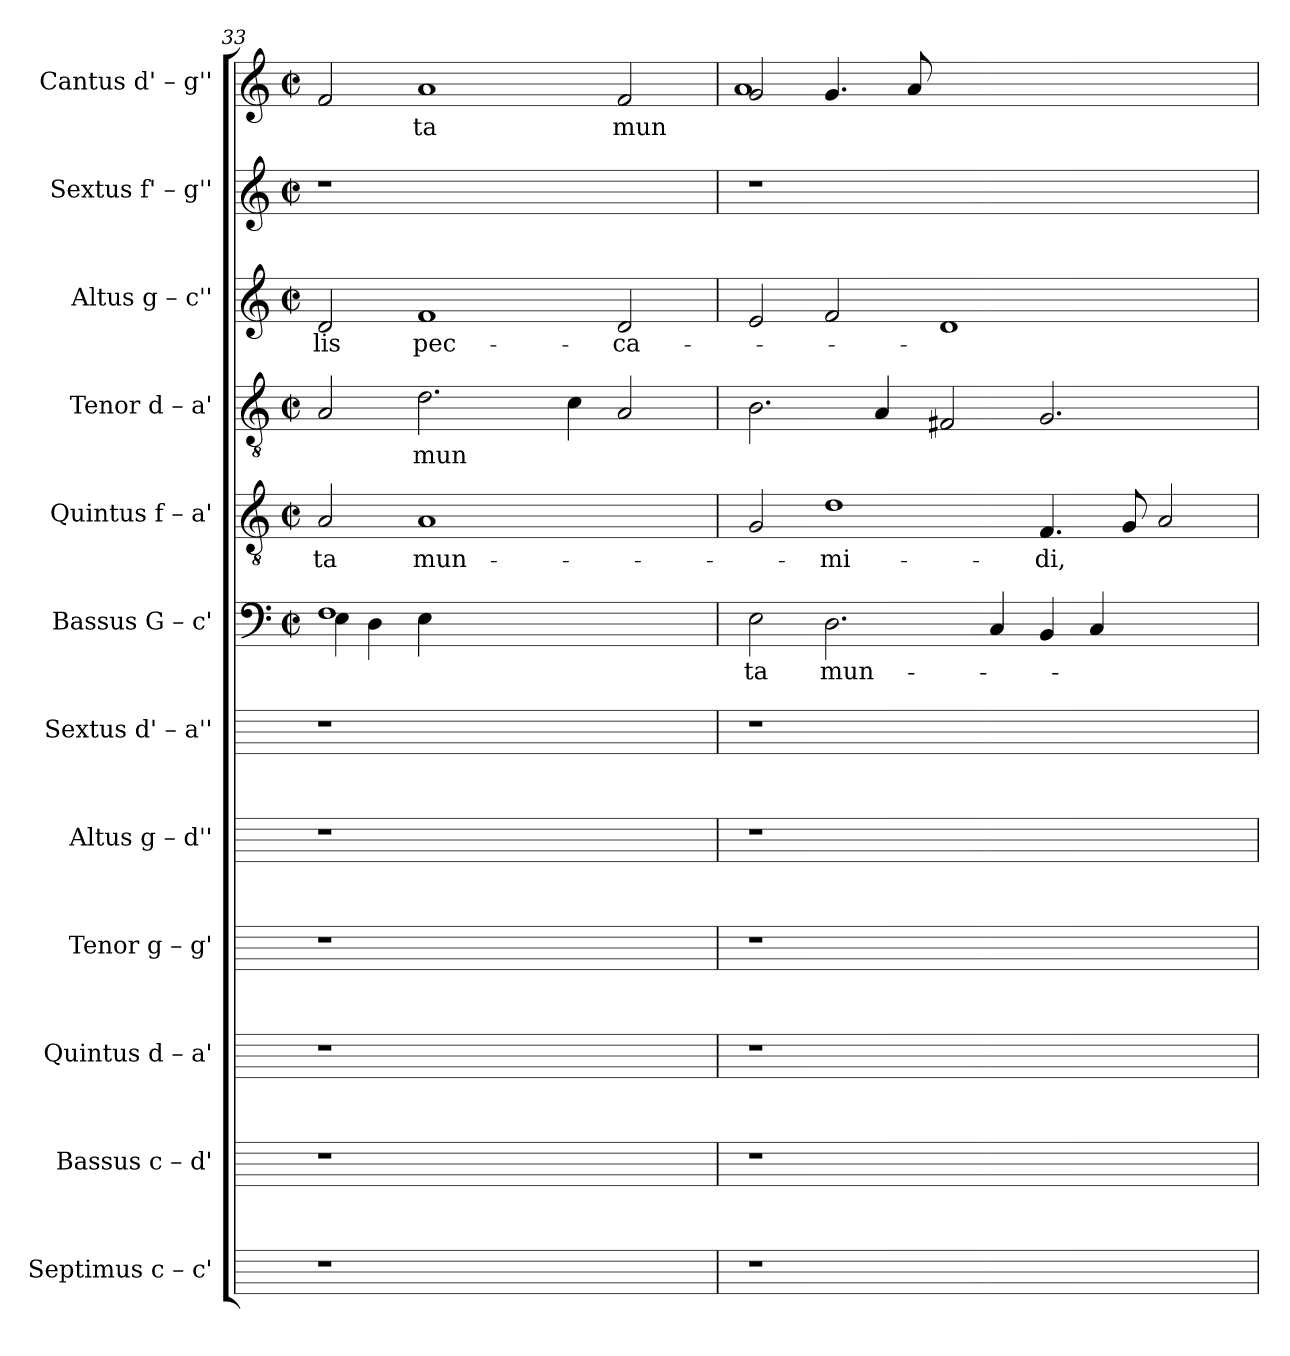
**kern	**kern	**kern	**kern	**kern	**kern	**kern	**text	**kern	**text	**kern	**text	**kern	**text	**kern	**kern	**text
*part12	*part11	*part10	*part9	*part8	*part7	*part6	*part6	*part5	*part5	*part4	*part4	*part3	*part3	*part2	*part1	*part1
*staff12	*staff11	*staff10	*staff9	*staff8	*staff7	*staff6	*staff6	*staff5	*staff5	*staff4	*staff4	*staff3	*staff3	*staff2	*staff1	*staff1
*I"Septimus  c – c'	*I"Bassus  c – d'	*I"Quintus  d – a'	*I"Tenor  g – g'	*I"Altus  g – d''	*I"Sextus  d' – a''	*I"Bassus  G – c'	*	*I"Quintus  f – a'	*	*I"Tenor  d – a'	*	*I"Altus  g – c''	*	*I"Sextus  f' – g''	*I"Cantus  d' – g''	*
*	*	*	*	*	*	*clefF4	*	*clefGv2	*	*clefGv2	*	*clefG2	*	*clefG2	*clefG2	*
*	*	*	*	*	*	*M2/2	*	*M2/2	*	*M2/2	*	*M2/2	*	*M2/2	*M2/2	*
*	*	*	*	*	*	*met(c|)	*	*met(c|)	*	*met(c|)	*	*met(c|)	*	*met(c|)	*met(c|)	*
=33	=33	=33	=33	=33	=33	=33	=33	=33	=33	=33	=33	=33	=33	=33	=33	=33
*	*	*	*	*	*	*^	*	*	*	*	*	*	*	*	*	*
!	!	!	!	!	!	!	!	!	!	!LO:LY:b:cj	!	!	!	!LO:LY:b:cj	!	!	!
1r	1r	1r	1r	1r	1r	1F	4E\	.	2A/	-ta	2A/	.	2d/	-lis	1r	2f/	.
.	.	.	.	.	.	.	4D\	.	.	.	.	.	.	.	.	.	.
!	!	!	!	!	!	!	!	!	!	!LO:LY:b	!	!LO:LY:b	!	!LO:LY:b:cj	!	!	!LO:LY:b:cj
.	.	.	.	.	.	.	4E\	.	1A	mun-	2.d\	mun	1f	pec-	.	1a	ta
.	.	.	.	.	.	.	1ryy	.	.	.	.	.	.	.	.	.	.
1ryy	1ryy	1ryy	1ryy	1ryy	1ryy	1ryy	.	.	.	.	.	.	.	.	1ryy	.	.
.	.	.	.	.	.	.	.	.	.	.	4c\	.	.	.	.	.	.
!	!	!	!	!	!	!	!	!	!	!	!	!	!	!LO:LY:b:cj	!	!	!LO:LY:b
.	.	.	.	.	.	.	.	.	2ryy	.	2A/	.	2d/	-ca-	.	2f/	mun
.	.	.	.	.	.	.	4ryy	.	.	.	.	.	.	.	.	.	.
=34	=34	=34	=34	=34	=34	=34	=34	=34	=34	=34	=34	=34	=34	=34	=34	=34	=34
!	!	!	!	!	!	!	!	!LO:LY:b:cj	!	!	!	!	!	!	!	!	!
*	*	*	*	*	*	*v	*v	*	*	*	*	*	*	*	*	*^	*
1r	1r	1r	1r	1r	1r	2E\	-ta	2G/	.	2.B\	.	2e/	.	1r	2g/	1a	.
!	!	!	!	!	!	!	!LO:LY:b	!	!LO:LY:b:cj	!	!	!	!	!	!	!	!
.	.	.	.	.	.	2.D\	mun-	1d	mi-	.	.	2f/	.	.	4.g/	.	.
.	.	.	.	.	.	.	.	.	.	4A/	.	.	.	.	.	.	.
.	.	.	.	.	.	.	.	.	.	.	.	.	.	.	8a/	.	.
1.ryy	1.ryy	1.ryy	1.ryy	1.ryy	1.ryy	.	.	.	.	2F#X/	.	1d	.	1.ryy	1.ryy	1.ryy	.
.	.	.	.	.	.	4C/	.	.	.	.	.	.	.	.	.	.	.
!	!	!	!	!	!	!	!	!	!LO:LY:b:cj	!	!	!	!	!	!	!	!
.	.	.	.	.	.	4BB/	.	4.F/	-di,	2.G/	.	.	.	.	.	.	.
.	.	.	.	.	.	4C/	.	.	.	.	.	.	.	.	.	.	.
.	.	.	.	.	.	.	.	8G/	.	.	.	.	.	.	.	.	.
.	.	.	.	.	.	2ryy	.	2A/	.	.	.	2ryy	.	.	.	.	.
.	.	.	.	.	.	.	.	.	.	4ryy	.	.	.	.	.	.	.
*	*	*	*	*	*	*	*	*	*	*	*	*	*	*	*v	*v	*
=	=	=	=	=	=	=	=	=	=	=	=	=	=	=	=	=
*-	*-	*-	*-	*-	*-	*-	*-	*-	*-	*-	*-	*-	*-	*-	*-	*-
